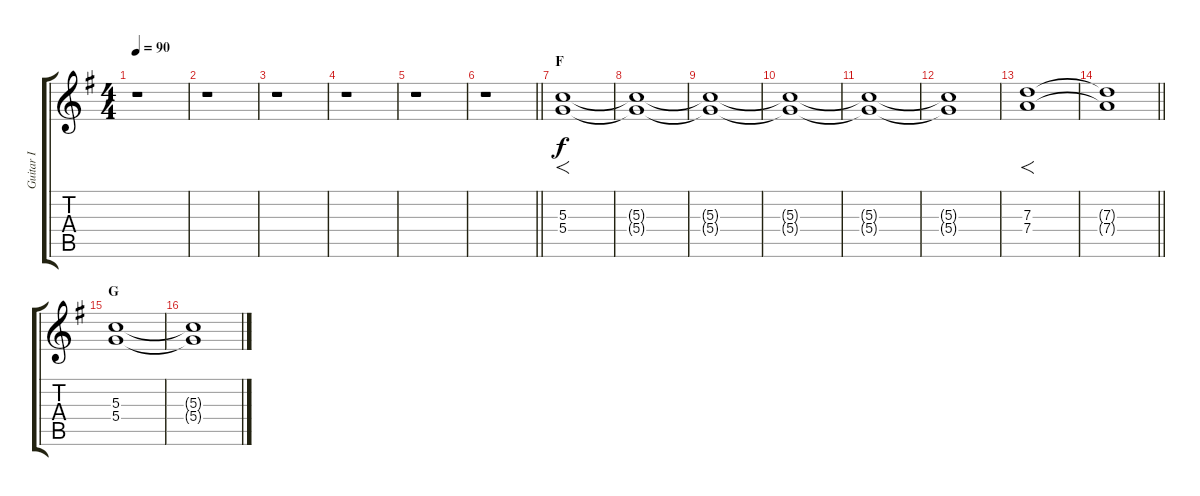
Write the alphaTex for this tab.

\track ("Guitar I" "Guitar I") {instrument overdrivenguitar}
\staff {score tabs}
\tuning (E4 B3 G3 D3 A2 E2) {hide}
\ts (4 4)
\tempo 90
\clef g2
\ks g
r.1{dy f} |
r.1 |
r.1 |
r.1 |
r.1 |
\barLineRight lightlight
r.1 |
\section ("" "F")
(5.3 5.4).1{f} |
(5.3{t} 5.4{t}).1 |
(5.3{t} 5.4{t}).1 |
(5.3{t} 5.4{t}).1 |
(5.3{t} 5.4{t}).1 |
(5.3{t} 5.4{t}).1 |
(7.3 7.4).1{f} |
\barLineRight lightlight
(7.3{t} 7.4{t}).1 |
\section ("" "G")
(5.3 5.4).1 |
(5.3{t} 5.4{t}).1
